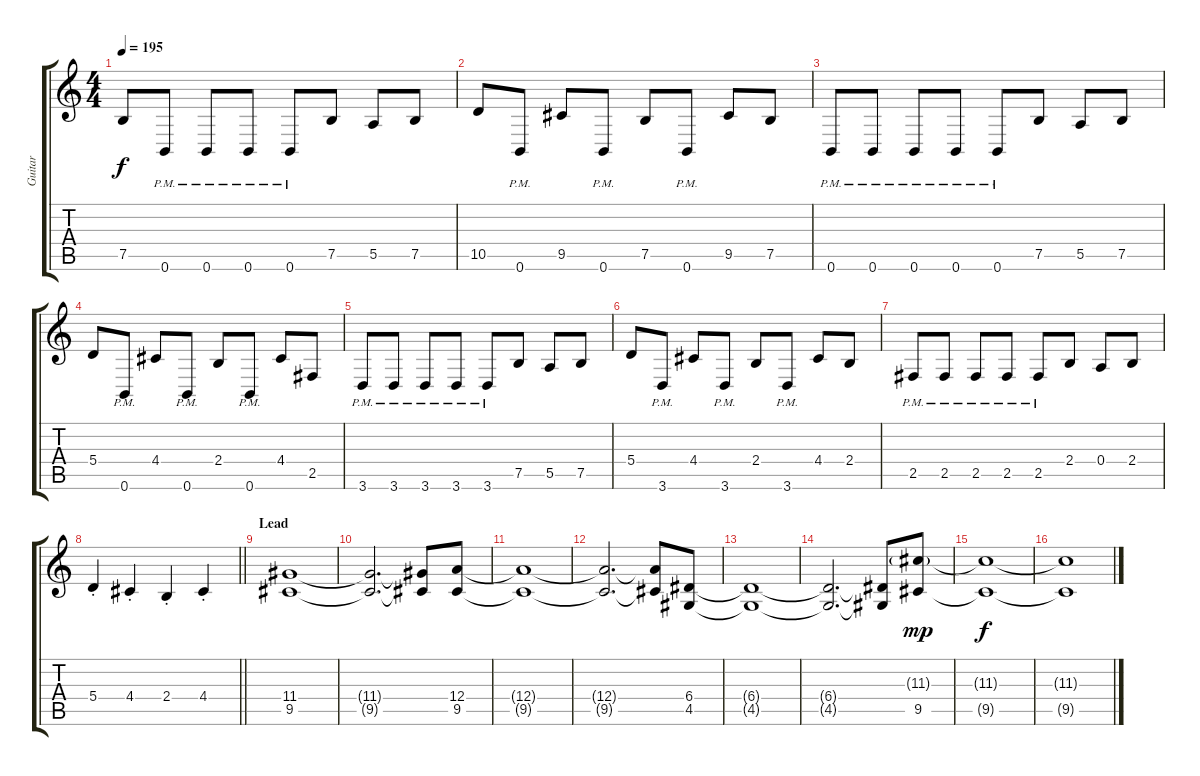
\track ("Guitar" "Guitar") {instrument distortionguitar}
\staff {score tabs}
\tuning (B3 Gb3 D3 A2 E2 B1) {hide}
\ts (4 4)
\tempo 195
\clef g2
\ks c
7.5.8{dy f} 0.6{pm}.8 0.6{pm}.8 0.6{pm}.8 0.6{pm}.8 7.5.8 5.5.8 7.5.8 |
10.5.8 0.6{pm}.8 9.5.8 0.6{pm}.8 7.5.8 0.6{pm}.8 9.5.8 7.5.8 |
0.6{pm}.8 0.6{pm}.8 0.6{pm}.8 0.6{pm}.8 0.6{pm}.8 7.5.8 5.5.8 7.5.8 |
5.4.8 0.6{pm}.8 4.4.8 0.6{pm}.8 2.4.8 0.6{pm}.8 4.4.8 2.5.8 |
3.6{pm}.8 3.6{pm}.8 3.6{pm}.8 3.6{pm}.8 3.6{pm}.8 7.5.8 5.5.8 7.5.8 |
5.4.8 3.6{pm}.8 4.4.8 3.6{pm}.8 2.4.8 3.6{pm}.8 4.4.8 2.4.8 |
2.5{pm}.8 2.5{pm}.8 2.5{pm}.8 2.5{pm}.8 2.5{pm}.8 2.4.8 0.4.8 2.4.8 |
\barLineRight lightlight
5.4{st}.4 4.4{st}.4 2.4{st}.4 4.4{st}.4 |
\section ("" "Lead")
(11.4 9.5).1{balance 8} |
(11.4{t} 9.5{t}).2{d} (11.4{t} 9.5{t}).8 (12.4 9.5).8 |
(12.4{t} 9.5{t}).1 |
(12.4{t} 9.5{t}).2{d} (12.4{t} 9.5{t}).8 (6.4 4.5).8 |
(6.4{t} 4.5{t}).1 |
(6.4{t} 4.5{t}).2{d} (6.4{t} 4.5{t}).8 (11.3{g} 9.5).8{dy mp} |
(11.3{t} 9.5{t}).1{dy f} |
(11.3{t} 9.5{t}).1
